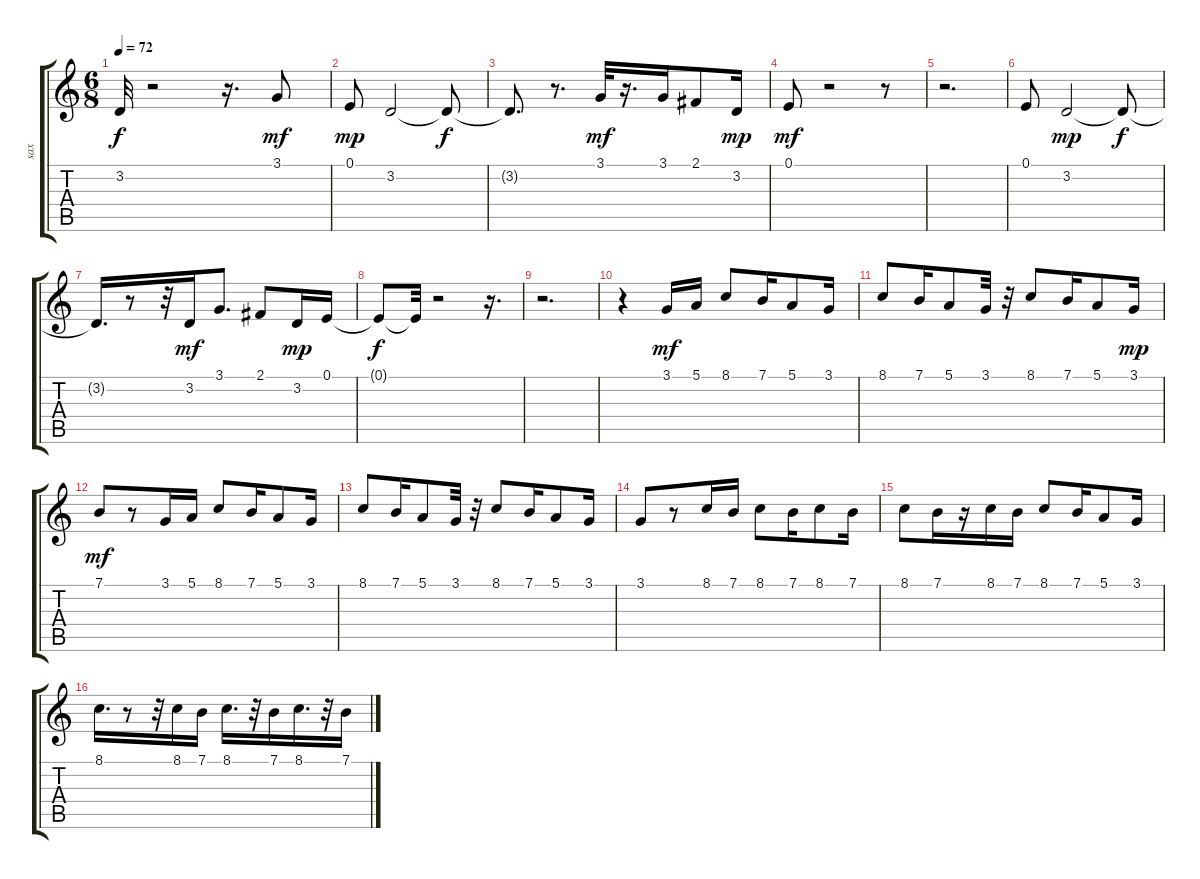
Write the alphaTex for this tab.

\track ("sax" "sax") {instrument tenorsax}
\staff {score tabs}
\tuning (E4 B3 G3 D3 A2 E2) {hide}
\ts (6 8)
\tempo 72
\clef g2
\ks c
3.2{t}.32{dy f} r.2 r.16{d} 3.1.8{dy mf} |
0.1.8{dy mp} 3.2.2 3.2{t}.8{dy f} |
3.2{t}.8{d} r.8{d} 3.1.32{dy mf} r.16{d} 3.1.16 2.1.8 3.2.16{dy mp} |
0.1.8{dy mf} r.2 r.8 |
r.2{d} |
0.1.8 3.2.2{dy mp} 3.2{t}.8{dy f} |
3.2{t}.16{d} r.8 r.32 3.2.16{dy mf} 3.1.8{d} 2.1.8 3.2.16{dy mp} 0.1.16 |
0.1{t}.8{dy f} 0.1{t}.32 r.2 r.16{d} |
r.2{d} |
r.4 3.1.16{dy mf} 5.1.16 8.1.8 7.1.16 5.1.8 3.1.16 |
8.1.8 7.1.16 5.1.8 3.1.32 r.32 8.1.8 7.1.16 5.1.8 3.1.16{dy mp} |
7.1.8{dy mf} r.8 3.1.16 5.1.16 8.1.8 7.1.16 5.1.8 3.1.16 |
8.1.8 7.1.16 5.1.8 3.1.32 r.32 8.1.8 7.1.16 5.1.8 3.1.16 |
3.1.8 r.8 8.1.16 7.1.16 8.1.8 7.1.16 8.1.8 7.1.16 |
8.1.8 7.1.16 r.16 8.1.16 7.1.16 8.1.8 7.1.16 5.1.8 3.1.16 |
8.1.16{d} r.8 r.32 8.1.16 7.1.16 8.1.16{d} r.32 7.1.16 8.1.16{d} r.32 7.1.16
